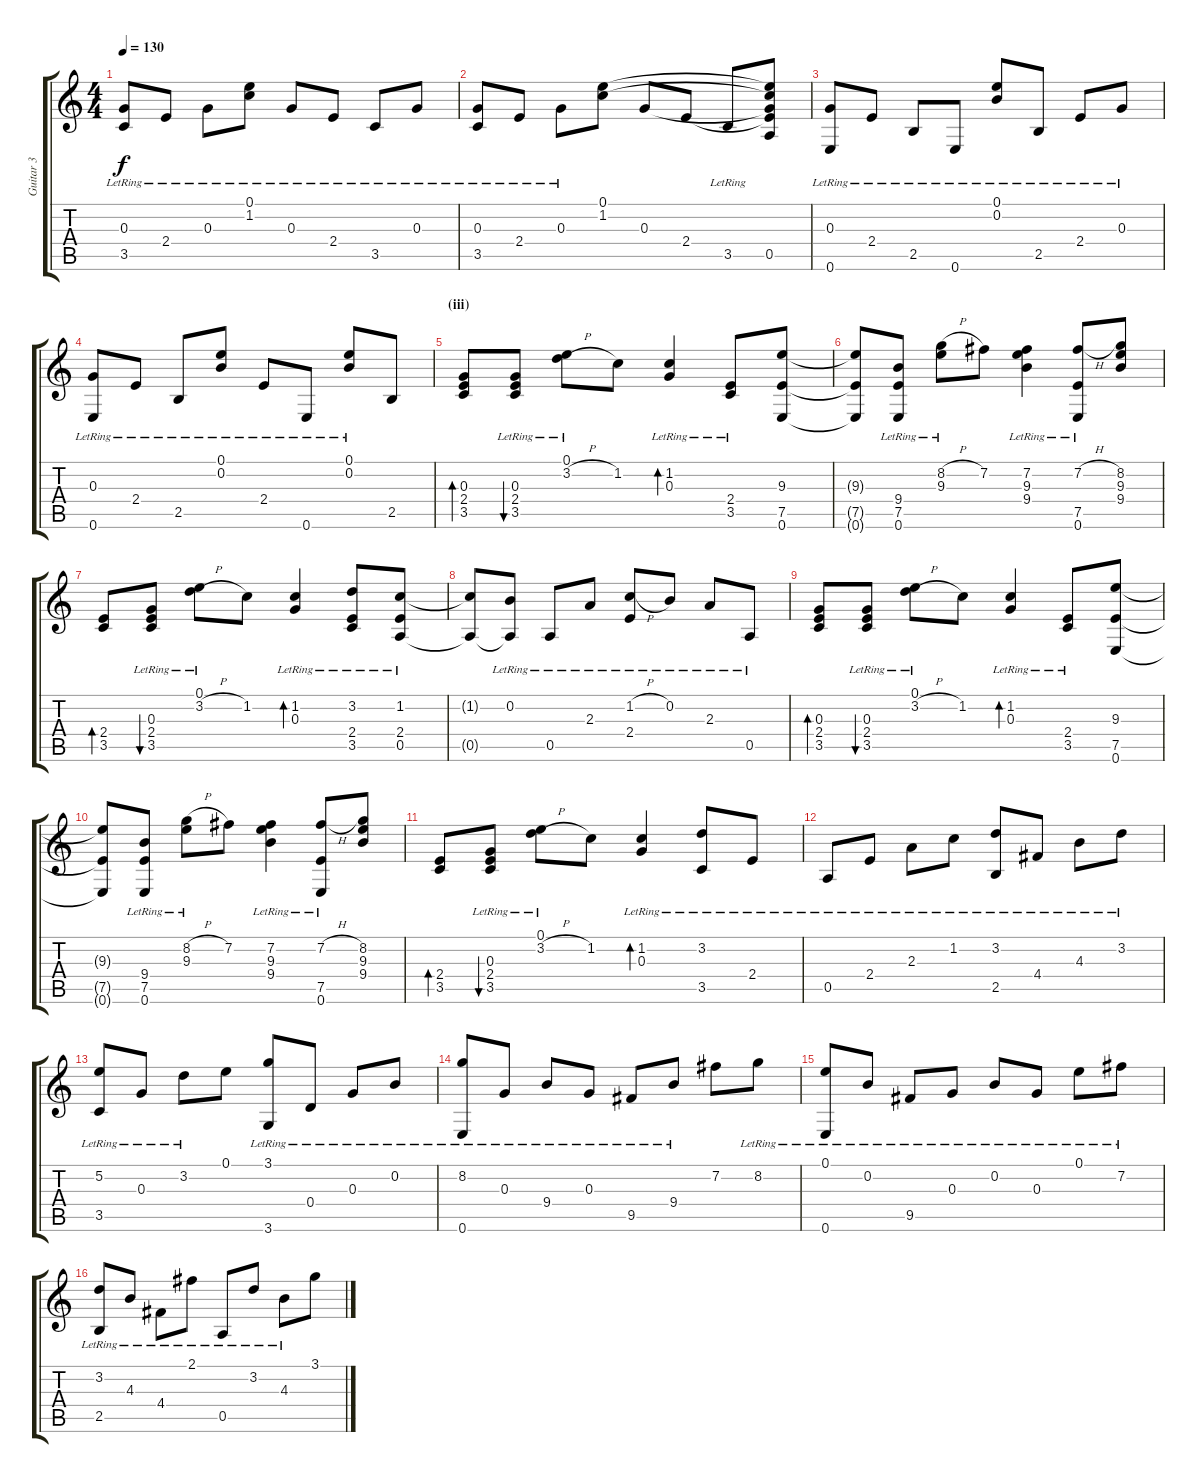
\track ("Guitar 3" "Guitar 3") {instrument distortionguitar}
\staff {score tabs}
\tuning (E4 B3 G3 D3 A2 E2) {hide}
\ts (4 4)
\tempo 130
\clef g2
\ks c
(0.3{lr} 3.5{lr}).8{dy f instrument acousticguitarsteel} 2.4{lr}.8 0.3{lr}.8 (0.1{lr} 1.2{lr}).8 0.3{lr}.8 2.4{lr}.8 3.5{lr}.8 0.3{lr}.8 |
(0.3{lr} 3.5{lr}).8 2.4{lr}.8 0.3{lr}.8 (0.1 1.2).8 0.3.8 2.4.8 3.5{lr}.8 (0.1{t} 1.2{t} 0.3{t} 2.4{t} 0.5).8 |
(0.3{lr} 0.6{lr}).8 2.4{lr}.8 2.5{lr}.8 0.6{lr}.8 (0.1{lr} 0.2{lr}).8 2.5{lr}.8 2.4{lr}.8 0.3{lr}.8 |
(0.3{lr} 0.6{lr}).8 2.4{lr}.8 2.5{lr}.8 (0.1{lr} 0.2{lr}).8 2.4{lr}.8 0.6{lr}.8 (0.1{lr} 0.2{lr}).8 2.5.8 |
\section ("" "(iii)")
(0.3 2.4 3.5).8{bd 120 volume 14 instrument acousticguitarsteel} (0.3{lr} 2.4{lr} 3.5{lr}).8{bu 120} (0.1{lr} 3.2{h}).8 1.2.8 (1.2{lr} 0.3{lr}).4{bd 60} (2.4{lr} 3.5).8 (9.3 7.5 0.6).8 |
(9.3{t} 7.5{t} 0.6{t}).8 (9.4{lr} 7.5{lr} 0.6{lr}).8 (8.2{h} 9.3{lr}).8 7.2.8 (7.2{lr} 9.3{lr} 9.4{lr}).4 (7.2{h} 7.5{lr} 0.6{lr}).8 (8.2 9.3 9.4).8 |
(2.4 3.5).8{bd 120} (0.3{lr} 2.4{lr} 3.5{lr}).8{bu 120} (0.1{lr} 3.2{h}).8 1.2.8 (1.2{lr} 0.3{lr}).4{bd 60} (3.2 2.4{lr} 3.5).8 (1.2 2.4{lr} 0.5).8 |
(1.2{t} 0.5{t}).8 (0.2{lr} 0.5{t}).8 0.5{lr}.8 2.3{lr}.8 (1.2{h} 2.4{lr}).8 0.2{lr}.8 2.3{lr}.8 0.5{lr}.8 |
(0.3 2.4 3.5).8{bd 120 instrument acousticguitarsteel} (0.3{lr} 2.4{lr} 3.5{lr}).8{bu 120} (0.1{lr} 3.2{h}).8 1.2.8 (1.2{lr} 0.3{lr}).4{bd 60} (2.4{lr} 3.5).8 (9.3 7.5 0.6).8 |
(9.3{t} 7.5{t} 0.6{t}).8 (9.4{lr} 7.5{lr} 0.6{lr}).8 (8.2{h} 9.3{lr}).8 7.2.8 (7.2{lr} 9.3{lr} 9.4{lr}).4 (7.2{h} 7.5{lr} 0.6{lr}).8 (8.2 9.3 9.4).8 |
(2.4 3.5).8{bd 120 instrument acousticguitarsteel} (0.3{lr} 2.4{lr} 3.5{lr}).8{bu 120} (0.1{lr} 3.2{h}).8 1.2.8 (1.2{lr} 0.3{lr}).4{bd 60} (3.2{lr} 3.5{lr}).8 2.4{lr}.8 |
0.5{lr}.8 2.4{lr}.8 2.3{lr}.8 1.2{lr}.8 (3.2{lr} 2.5{lr}).8 4.4{lr}.8 4.3{lr}.8 3.2{lr}.8 |
(5.2{lr} 3.5{lr}).8{instrument acousticguitarsteel} 0.3{lr}.8 3.2{lr}.8 0.1.8 (3.1{lr} 3.6{lr}).8 0.4{lr}.8 0.3{lr}.8 0.2{lr}.8 |
(8.2{lr} 0.6{lr}).8{volume 14 instrument acousticguitarsteel} 0.3{lr}.8 9.4{lr}.8 0.3{lr}.8 9.5{lr}.8 9.4{lr}.8 7.2.8 8.2{lr}.8 |
(0.1{lr} 0.6{lr}).8 0.2{lr}.8 9.5{lr}.8 0.3{lr}.8 0.2{lr}.8 0.3{lr}.8 0.1{lr}.8 7.2{lr}.8 |
(3.2{lr} 2.5{lr}).8 4.3{lr}.8 4.4{lr}.8 2.1{lr}.8 0.5{lr}.8 3.2{lr}.8 4.3{lr}.8 3.1.8
